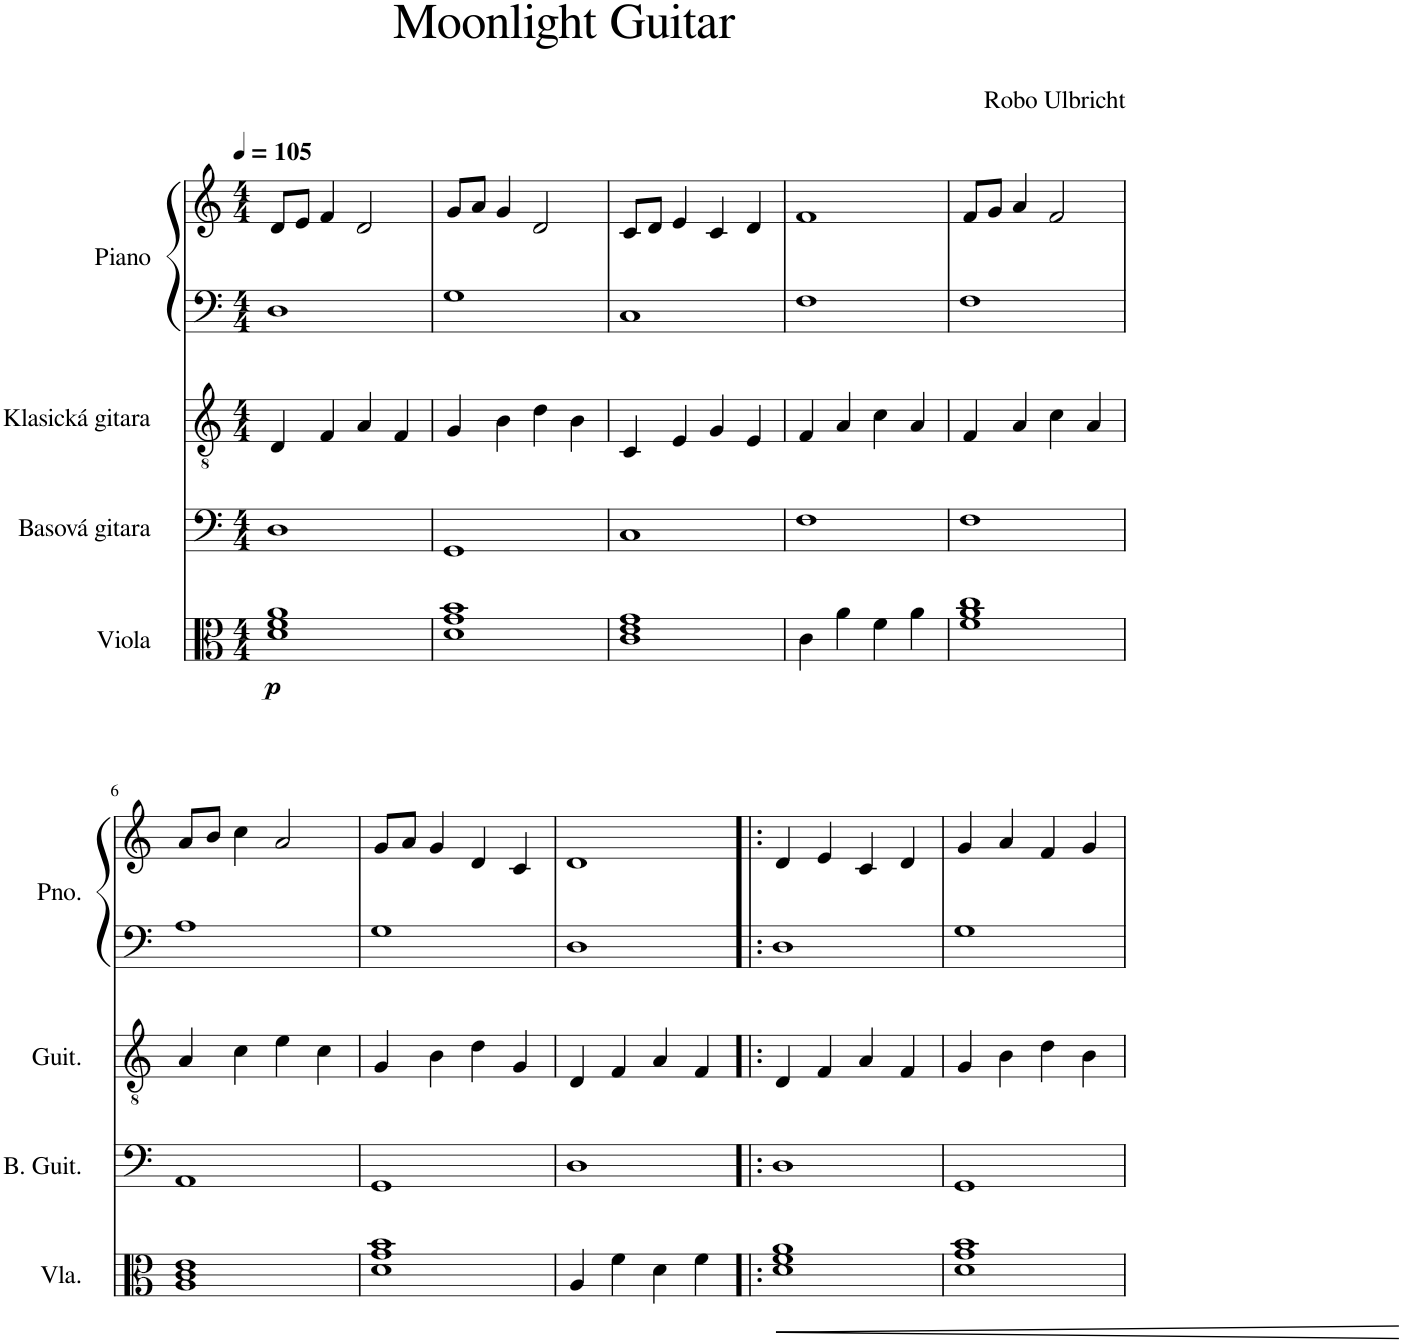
**kern	**dynam	**kern	**kern	**kern	**kern
*part4	*part4	*part3	*part2	*part1	*part1
*staff5	*staff5	*staff4	*staff3	*staff2	*staff1
*I"Viola	*	*I"Basová gitara	*I"Klasická gitara	*I"Piano	*
*I'Vla.	*	*	*	*I'Pno.	*
*clefC3	*	*clefF4	*clefGv2	*clefF4	*clefG2
*	*	*Trd7c12	*	*	*
*k[]	*	*k[]	*k[]	*k[]	*k[]
*M4/4	*	*M4/4	*M4/4	*M4/4	*M4/4
*MM105	*	*MM105	*MM105	*MM105	*MM105
=1	=1	=1	=1	=1	=1
!	!LO:DY:b	!	!	!	!
1d 1f 1a	p	1D	4D/	1D	8d/L
.	.	.	.	.	8e/J
.	.	.	4F/	.	4f/
.	.	.	4A/	.	2d/
.	.	.	4F/	.	.
=2	=2	=2	=2	=2	=2
1d 1g 1b	.	1GG	4G/	1G	8g/L
.	.	.	.	.	8a/J
.	.	.	4B\	.	4g/
.	.	.	4d\	.	2d/
.	.	.	4B\	.	.
=3	=3	=3	=3	=3	=3
1c 1e 1g	.	1C	4C/	1C	8c/L
.	.	.	.	.	8d/J
.	.	.	4E/	.	4e/
.	.	.	4G/	.	4c/
.	.	.	4E/	.	4d/
=4	=4	=4	=4	=4	=4
4c\	.	1F	4F/	1F	1f
4a\	.	.	4A/	.	.
4f\	.	.	4c\	.	.
4a\	.	.	4A/	.	.
=5	=5	=5	=5	=5	=5
1f 1a 1cc	.	1F	4F/	1F	8f/L
.	.	.	.	.	8g/J
.	.	.	4A/	.	4a/
.	.	.	4c\	.	2f/
.	.	.	4A/	.	.
!!LO:LB:g=z
=6	=6	=6	=6	=6	=6
1A 1c 1e	.	1AA	4A/	1A	8a/L
.	.	.	.	.	8b/J
.	.	.	4c\	.	4cc\
.	.	.	4e\	.	2a/
.	.	.	4c\	.	.
=7	=7	=7	=7	=7	=7
1d 1g 1b	.	1GG	4G/	1G	8g/L
.	.	.	.	.	8a/J
.	.	.	4B\	.	4g/
.	.	.	4d\	.	4d/
.	.	.	4G/	.	4c/
=8	=8	=8	=8	=8	=8
4A/	.	1D	4D/	1D	1d
4f\	.	.	4F/	.	.
4d\	.	.	4A/	.	.
4f\	.	.	4F/	.	.
=9!|:	=9!|:	=9!|:	=9!|:	=9!|:	=9!|:
1d 1f 1a	.	1D	4D/	1D	4d/
.	.	.	4F/	.	4e/
.	.	.	4A/	.	4c/
.	.	.	4F/	.	4d/
=10	=10	=10	=10	=10	=10
1d 1g 1b	.	1GG	4G/	1G	4g/
.	.	.	4B\	.	4a/
.	.	.	4d\	.	4f/
.	.	.	4B\	.	4g/
=	=	=	=	=	=
*-	*-	*-	*-	*-	*-
